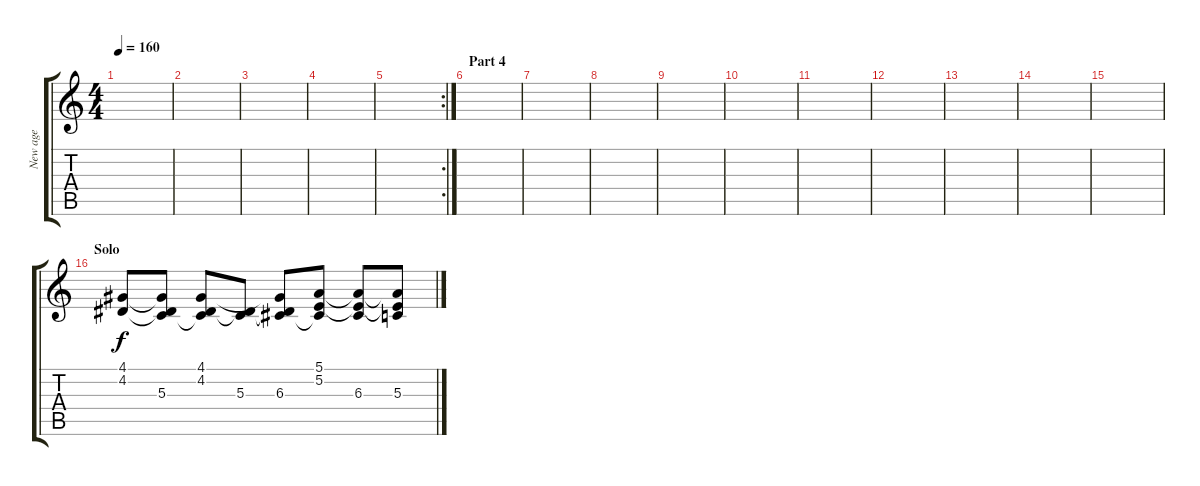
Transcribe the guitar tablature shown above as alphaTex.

\track ("New age" "New age") {instrument pad1newage}
\staff {score tabs}
\tuning (E4 B3 G3 D3 A2 E2) {hide}
\ts (4 4)
\tempo 160
\clef g2
\ks c
|
|
|
|
\rc 2
|
\section ("" "Part 4")
|
|
|
|
|
|
|
|
|
|
\section ("" "Solo")
(4.1 4.2).8 (4.1{t} 4.2{t} 5.3).8 (4.1 4.2 5.3{t}).8 (4.2{t} 5.3).8 (4.1{t} 4.2{t} 6.3).8 (5.1 5.2 6.3{t}).8 (5.1{t} 5.2{t} 6.3).8 (5.1{t} 5.2{t} 5.3).8
